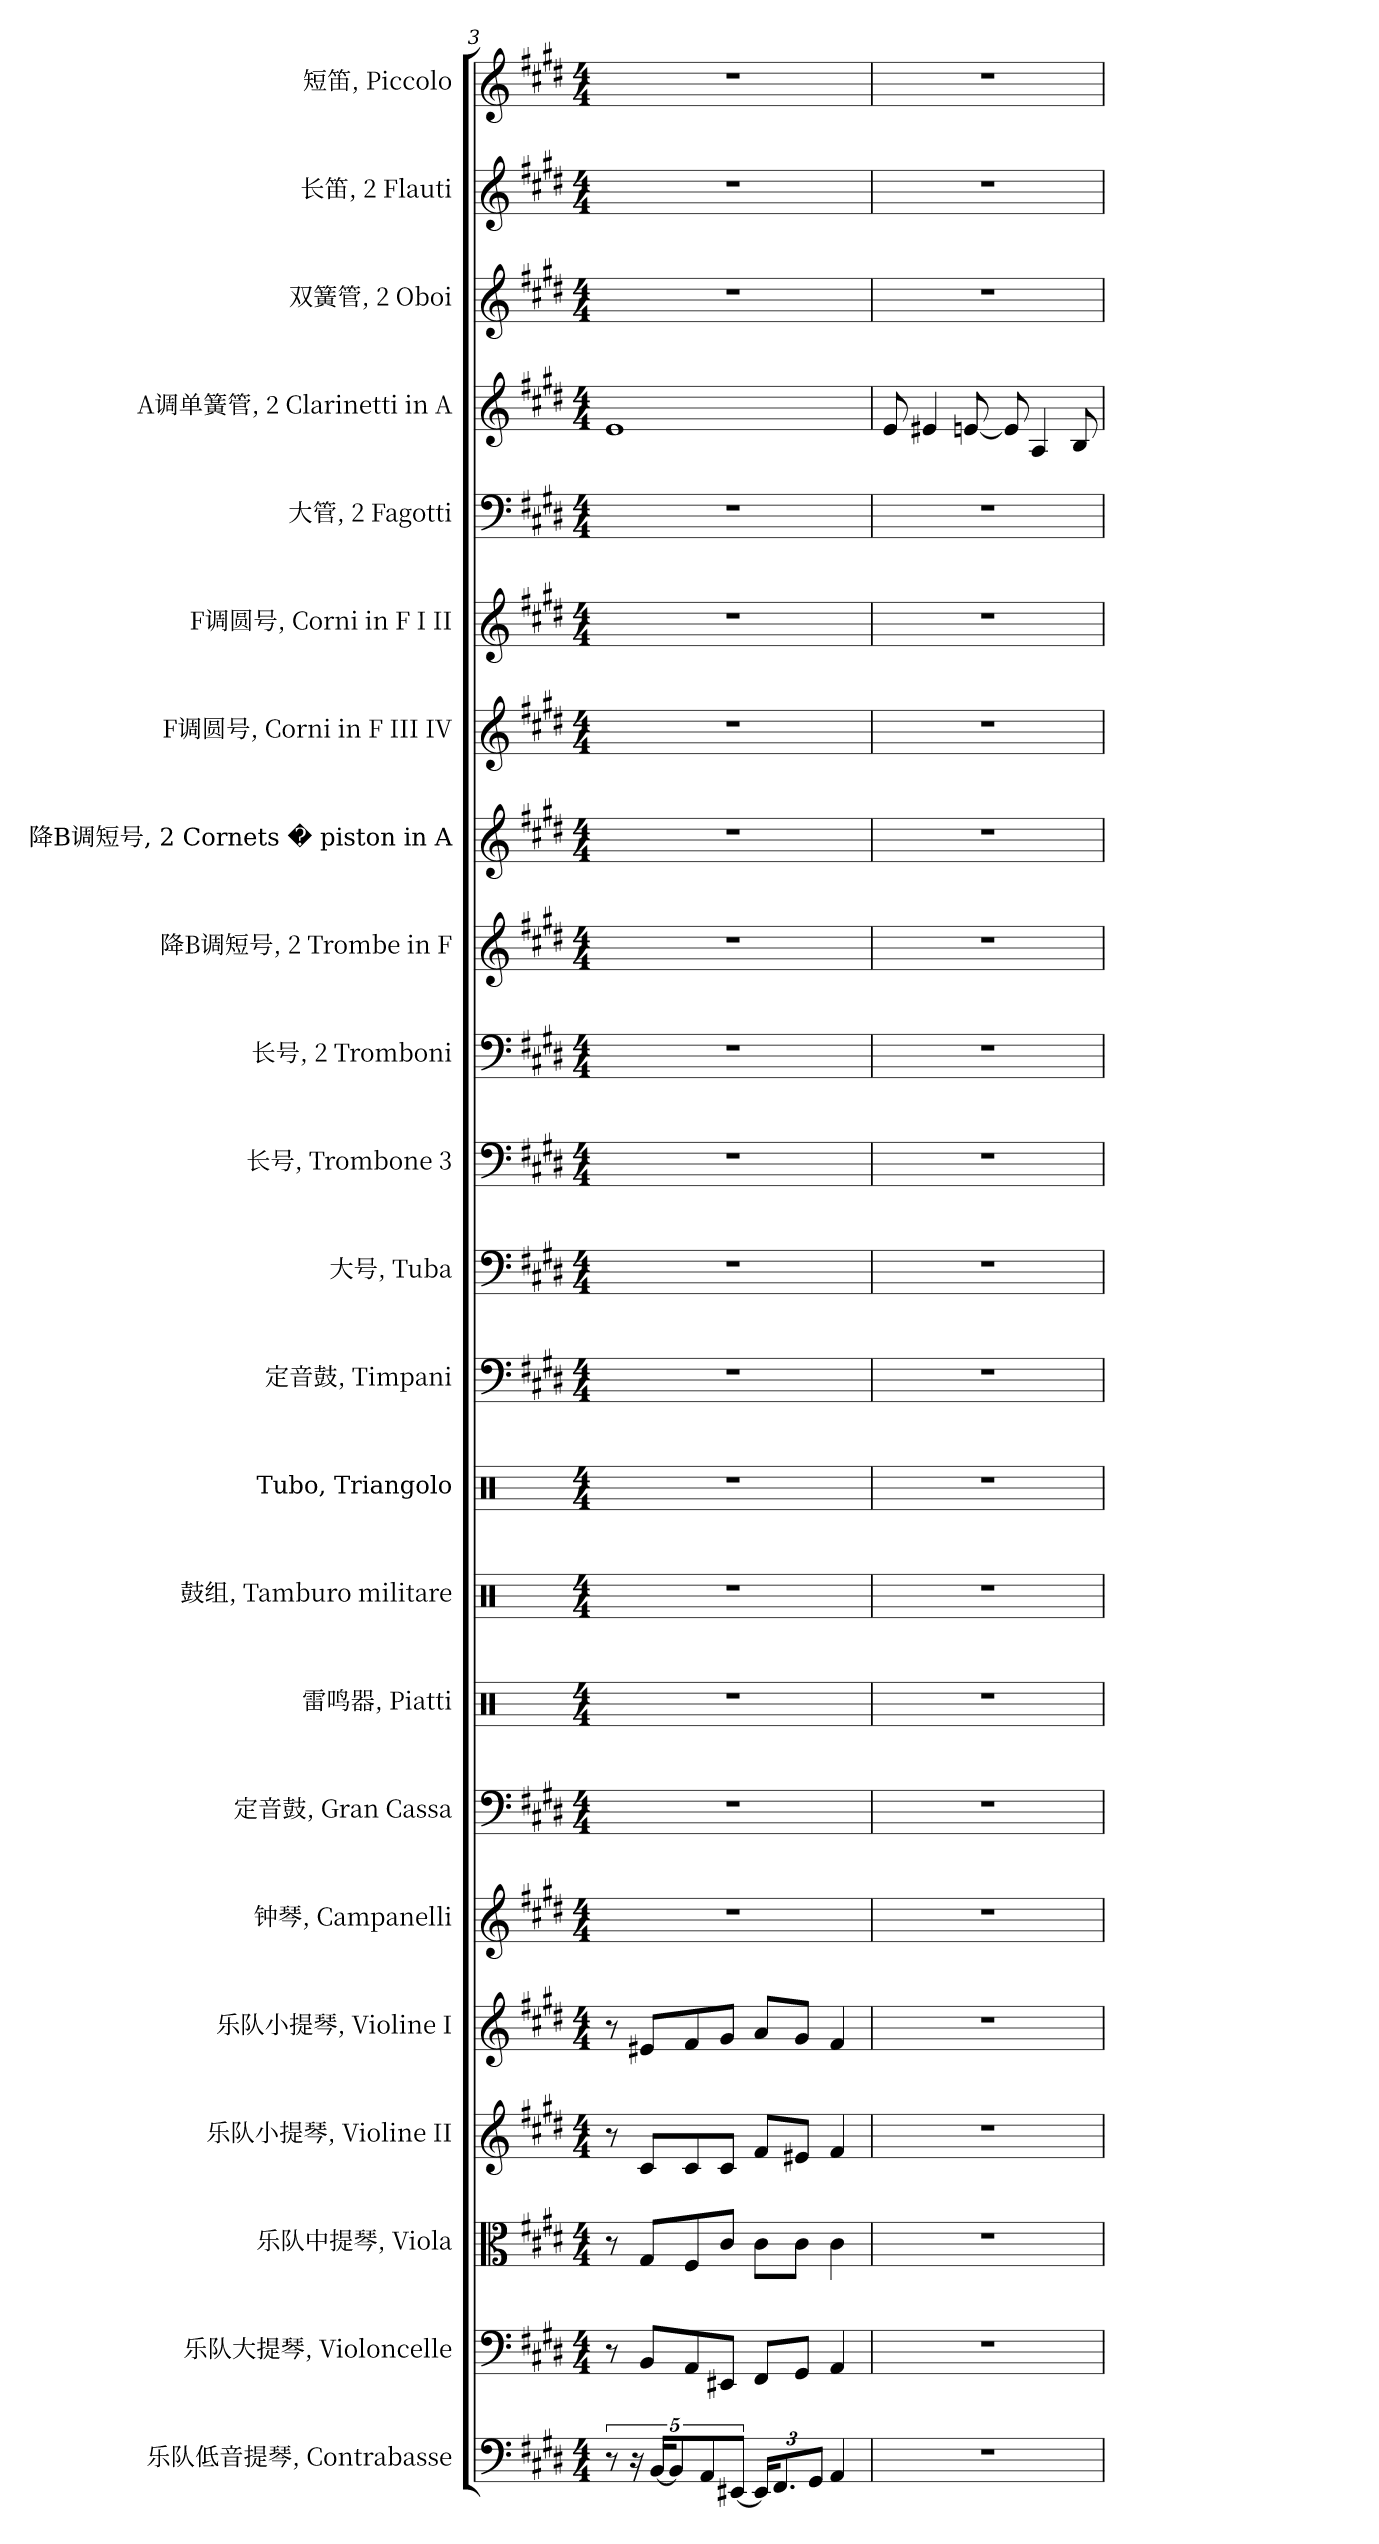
**kern	**kern	**kern	**kern	**kern	**kern	**kern	**kern	**kern	**kern	**kern	**kern	**kern	**kern	**kern	**kern	**kern	**kern	**kern	**kern	**kern	**kern	**kern
*part23	*part22	*part21	*part20	*part19	*part18	*part17	*part16	*part15	*part14	*part13	*part12	*part11	*part10	*part9	*part8	*part7	*part6	*part5	*part4	*part3	*part2	*part1
*staff23	*staff22	*staff21	*staff20	*staff19	*staff18	*staff17	*staff16	*staff15	*staff14	*staff13	*staff12	*staff11	*staff10	*staff9	*staff8	*staff7	*staff6	*staff5	*staff4	*staff3	*staff2	*staff1
*I"乐队低音提琴, Contrabasse	*I"乐队大提琴, Violoncelle	*I"乐队中提琴, Viola	*I"乐队小提琴, Violine II	*I"乐队小提琴, Violine I	*I"钟琴, Campanelli	*I"定音鼓, Gran Cassa	*I"雷鸣器, Piatti	*I"鼓组, Tamburo militare	*I"Tubo, Triangolo	*I"定音鼓, Timpani	*I"大号, Tuba	*I"长号, Trombone 3	*I"长号, 2 Tromboni	*I"降B调短号, 2 Trombe in F	*I"降B调短号, 2 Cornets � piston in A	*I"F调圆号, Corni in F III IV	*I"F调圆号, Corni in F I II	*I"大管, 2 Fagotti	*I"A调单簧管, 2 Clarinetti in A	*I"双簧管, 2 Oboi	*I"长笛, 2 Flauti	*I"短笛, Piccolo
*I'Cbs.	*	*	*	*	*	*	*	*	*I'Tu.	*I'Timp.	*I'Tba.	*I'Tbn.	*I'Tbn.	*	*I'B♭ Cnt.	*	*	*	*I'A Cl.	*I'Ob.	*I'Fl.	*I'Picc.
*clefF4	*clefF4	*clefC3	*clefG2	*clefG2	*clefG2	*clefF4	*clefX	*clefX	*clefX	*clefF4	*clefF4	*clefF4	*clefF4	*clefG2	*clefG2	*clefG2	*clefG2	*clefF4	*clefG2	*clefG2	*clefG2	*clefG2
*ITrd7c12	*	*	*	*	*ITrd-14c-24	*	*	*	*	*	*	*	*	*ITrd1c2	*ITrd1c2	*ITrd4c7	*ITrd4c7	*	*ITrd1c2	*	*	*ITrd-7c-12
*k[f#c#g#d#]	*k[f#c#g#d#]	*k[f#c#g#d#]	*k[f#c#g#d#]	*k[f#c#g#d#]	*k[f#c#g#d#]	*k[f#c#g#d#]	*k[]	*k[]	*k[]	*k[f#c#g#d#]	*k[f#c#g#d#]	*k[f#c#g#d#]	*k[f#c#g#d#]	*k[f#c#]	*k[f#c#]	*k[f#c#g#]	*k[f#c#g#]	*k[f#c#g#d#]	*k[f#c#]	*k[f#c#g#d#]	*k[f#c#g#d#]	*k[f#c#g#d#]
*M4/4	*M4/4	*M4/4	*M4/4	*M4/4	*M4/4	*M4/4	*M4/4	*M4/4	*M4/4	*M4/4	*M4/4	*M4/4	*M4/4	*M4/4	*M4/4	*M4/4	*M4/4	*M4/4	*M4/4	*M4/4	*M4/4	*M4/4
=3	=3	=3	=3	=3	=3	=3	=3	=3	=3	=3	=3	=3	=3	=3	=3	=3	=3	=3	=3	=3	=3	=3
10r	8r	8r	8r	8r	1r	1r	1r	1r	1r	1r	1r	1r	1r	1r	1r	1r	1r	1r	1d	1r	1r	1r
20r	.	.	.	.	.	.	.	.	.	.	.	.	.	.	.	.	.	.	.	.	.	.
.	8BB/L	8G#/L	8c#/L	8e#X/L	.	.	.	.	.	.	.	.	.	.	.	.	.	.	.	.	.	.
[20BBB/KL	.	.	.	.	.	.	.	.	.	.	.	.	.	.	.	.	.	.	.	.	.	.
10BBB/]	.	.	.	.	.	.	.	.	.	.	.	.	.	.	.	.	.	.	.	.	.	.
.	8AA/	8F#/	8c#/	8f#/	.	.	.	.	.	.	.	.	.	.	.	.	.	.	.	.	.	.
10AAA/	.	.	.	.	.	.	.	.	.	.	.	.	.	.	.	.	.	.	.	.	.	.
.	8EE#X/J	8c#/J	8c#/J	8g#/J	.	.	.	.	.	.	.	.	.	.	.	.	.	.	.	.	.	.
[10EEE#X/J	.	.	.	.	.	.	.	.	.	.	.	.	.	.	.	.	.	.	.	.	.	.
*Xbrackettup	*	*	*	*	*	*	*	*	*	*	*	*	*	*	*	*	*	*	*	*	*	*
24EEE#/KL]	8FF#/L	8c#\L	8f#/L	8a/L	.	.	.	.	.	.	.	.	.	.	.	.	.	.	.	.	.	.
12.FFF#/	.	.	.	.	.	.	.	.	.	.	.	.	.	.	.	.	.	.	.	.	.	.
.	8GG#/J	8c#\J	8e#X/J	8g#/J	.	.	.	.	.	.	.	.	.	.	.	.	.	.	.	.	.	.
12GGG#/J	.	.	.	.	.	.	.	.	.	.	.	.	.	.	.	.	.	.	.	.	.	.
4AAA/	4AA/	4c#\	4f#/	4f#/	.	.	.	.	.	.	.	.	.	.	.	.	.	.	.	.	.	.
!!LO:PB:g=z
=4	=4	=4	=4	=4	=4	=4	=4	=4	=4	=4	=4	=4	=4	=4	=4	=4	=4	=4	=4	=4	=4	=4
*	*	*	*	*	*	*	*	*	*	*	*	*	*	*	*	*	*	*	*	*	*	*MM80
1r	1r	1r	1r	1r	1r	1r	1r	1r	1r	1r	1r	1r	1r	1r	1r	1r	1r	1r	8d/	1r	1r	1r
.	.	.	.	.	.	.	.	.	.	.	.	.	.	.	.	.	.	.	4d#X/	.	.	.
.	.	.	.	.	.	.	.	.	.	.	.	.	.	.	.	.	.	.	[8dn/	.	.	.
.	.	.	.	.	.	.	.	.	.	.	.	.	.	.	.	.	.	.	8d/]	.	.	.
.	.	.	.	.	.	.	.	.	.	.	.	.	.	.	.	.	.	.	4G/	.	.	.
.	.	.	.	.	.	.	.	.	.	.	.	.	.	.	.	.	.	.	8A/	.	.	.
=	=	=	=	=	=	=	=	=	=	=	=	=	=	=	=	=	=	=	=	=	=	=
*-	*-	*-	*-	*-	*-	*-	*-	*-	*-	*-	*-	*-	*-	*-	*-	*-	*-	*-	*-	*-	*-	*-
